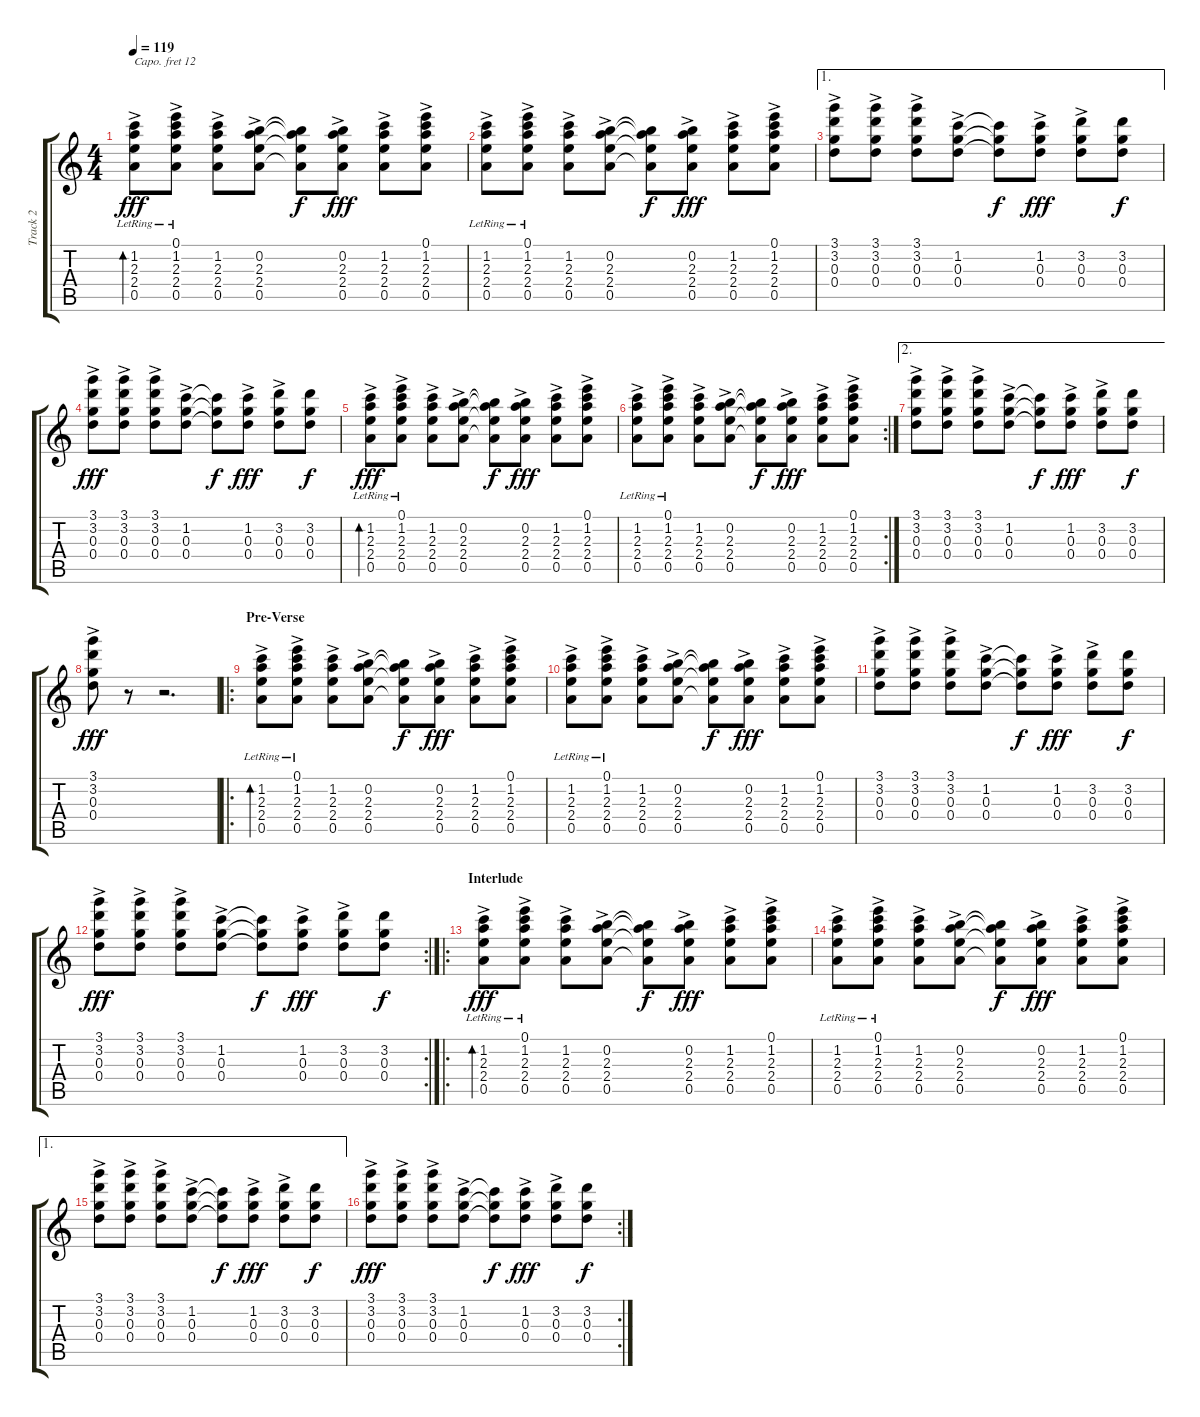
\track ("Track 2" "Track 2") {instrument acousticguitarsteel}
\staff {score tabs}
\capo 12
\tuning (E4 B3 G3 D3 A2 E2) {hide}
\ts (4 4)
\tempo 119
\clef g2
\ks c
(1.2{ac lr} 2.3{lr} 2.4{lr} 0.5{lr}).8{bd 60 dy fff} (0.1{ac} 1.2 2.3 2.4{lr} 0.5{lr}).8 (1.2{ac} 2.3 2.4 0.5).8 (0.2{ac} 2.3 2.4 0.5).8 (0.2{t} 2.3{t} 2.4{t} 0.5{t}).8{dy f} (0.2{ac} 2.3 2.4 0.5).8{dy fff} (1.2{ac} 2.3 2.4 0.5).8 (0.1{ac} 1.2 2.3 2.4 0.5).8 |
(1.2{ac lr} 2.3{lr} 2.4{lr} 0.5{lr}).8 (0.1{ac} 1.2 2.3 2.4{lr} 0.5{lr}).8 (1.2{ac} 2.3 2.4 0.5).8 (0.2{ac} 2.3 2.4 0.5).8 (0.2{t} 2.3{t} 2.4{t} 0.5{t}).8{dy f} (0.2{ac} 2.3 2.4 0.5).8{dy fff} (1.2{ac} 2.3 2.4 0.5).8 (0.1{ac} 1.2 2.3 2.4 0.5).8 |
\ae 1
(3.1 3.2{ac} 0.3 0.4).8 (3.1 3.2{ac} 0.3 0.4).8 (3.1 3.2{ac} 0.3 0.4).8 (1.2{ac} 0.3 0.4).8 (1.2{t} 0.3{t} 0.4{t}).8{dy f} (1.2{ac} 0.3 0.4).8{dy fff} (3.2{ac} 0.3 0.4).8 (3.2 0.3 0.4).8{dy f} |
(3.1 3.2{ac} 0.3 0.4).8{dy fff} (3.1 3.2{ac} 0.3 0.4).8 (3.1 3.2{ac} 0.3 0.4).8 (1.2{ac} 0.3 0.4).8 (1.2{t} 0.3{t} 0.4{t}).8{dy f} (1.2{ac} 0.3 0.4).8{dy fff} (3.2{ac} 0.3 0.4).8 (3.2 0.3 0.4).8{dy f} |
(1.2{ac lr} 2.3{lr} 2.4{lr} 0.5{lr}).8{bd 60 dy fff} (0.1{ac} 1.2 2.3 2.4{lr} 0.5{lr}).8 (1.2{ac} 2.3 2.4 0.5).8 (0.2{ac} 2.3 2.4 0.5).8 (0.2{t} 2.3{t} 2.4{t} 0.5{t}).8{dy f} (0.2{ac} 2.3 2.4 0.5).8{dy fff} (1.2{ac} 2.3 2.4 0.5).8 (0.1{ac} 1.2 2.3 2.4 0.5).8 |
\rc 2
(1.2{ac lr} 2.3{lr} 2.4{lr} 0.5{lr}).8 (0.1{ac} 1.2 2.3 2.4{lr} 0.5{lr}).8 (1.2{ac} 2.3 2.4 0.5).8 (0.2{ac} 2.3 2.4 0.5).8 (0.2{t} 2.3{t} 2.4{t} 0.5{t}).8{dy f} (0.2{ac} 2.3 2.4 0.5).8{dy fff} (1.2{ac} 2.3 2.4 0.5).8 (0.1{ac} 1.2 2.3 2.4 0.5).8 |
\ae 2
(3.1 3.2{ac} 0.3 0.4).8 (3.1 3.2{ac} 0.3 0.4).8 (3.1 3.2{ac} 0.3 0.4).8 (1.2{ac} 0.3 0.4).8 (1.2{t} 0.3{t} 0.4{t}).8{dy f} (1.2{ac} 0.3 0.4).8{dy fff} (3.2{ac} 0.3 0.4).8 (3.2 0.3 0.4).8{dy f} |
(3.1 3.2{ac} 0.3 0.4).8{dy fff} r.8 r.2{d} |
\ro
\section ("" "Pre-Verse")
(1.2{ac lr} 2.3{lr} 2.4{lr} 0.5{lr}).8{bd 60} (0.1{ac} 1.2 2.3 2.4{lr} 0.5{lr}).8 (1.2{ac} 2.3 2.4 0.5).8 (0.2{ac} 2.3 2.4 0.5).8 (0.2{t} 2.3{t} 2.4{t} 0.5{t}).8{dy f} (0.2{ac} 2.3 2.4 0.5).8{dy fff} (1.2{ac} 2.3 2.4 0.5).8 (0.1{ac} 1.2 2.3 2.4 0.5).8 |
(1.2{ac lr} 2.3{lr} 2.4{lr} 0.5{lr}).8 (0.1{ac} 1.2 2.3 2.4{lr} 0.5{lr}).8 (1.2{ac} 2.3 2.4 0.5).8 (0.2{ac} 2.3 2.4 0.5).8 (0.2{t} 2.3{t} 2.4{t} 0.5{t}).8{dy f} (0.2{ac} 2.3 2.4 0.5).8{dy fff} (1.2{ac} 2.3 2.4 0.5).8 (0.1{ac} 1.2 2.3 2.4 0.5).8 |
(3.1 3.2{ac} 0.3 0.4).8 (3.1 3.2{ac} 0.3 0.4).8 (3.1 3.2{ac} 0.3 0.4).8 (1.2{ac} 0.3 0.4).8 (1.2{t} 0.3{t} 0.4{t}).8{dy f} (1.2{ac} 0.3 0.4).8{dy fff} (3.2{ac} 0.3 0.4).8 (3.2 0.3 0.4).8{dy f} |
\rc 2
(3.1 3.2{ac} 0.3 0.4).8{dy fff} (3.1 3.2{ac} 0.3 0.4).8 (3.1 3.2{ac} 0.3 0.4).8 (1.2{ac} 0.3 0.4).8 (1.2{t} 0.3{t} 0.4{t}).8{dy f} (1.2{ac} 0.3 0.4).8{dy fff} (3.2{ac} 0.3 0.4).8 (3.2 0.3 0.4).8{dy f} |
\ro
\section ("" "Interlude")
(1.2{ac lr} 2.3{lr} 2.4{lr} 0.5{lr}).8{bd 60 dy fff volume 9} (0.1{ac} 1.2 2.3 2.4{lr} 0.5{lr}).8 (1.2{ac} 2.3 2.4 0.5).8 (0.2{ac} 2.3 2.4 0.5).8 (0.2{t} 2.3{t} 2.4{t} 0.5{t}).8{dy f} (0.2{ac} 2.3 2.4 0.5).8{dy fff} (1.2{ac} 2.3 2.4 0.5).8 (0.1{ac} 1.2 2.3 2.4 0.5).8 |
(1.2{ac lr} 2.3{lr} 2.4{lr} 0.5{lr}).8 (0.1{ac} 1.2 2.3 2.4{lr} 0.5{lr}).8 (1.2{ac} 2.3 2.4 0.5).8 (0.2{ac} 2.3 2.4 0.5).8 (0.2{t} 2.3{t} 2.4{t} 0.5{t}).8{dy f} (0.2{ac} 2.3 2.4 0.5).8{dy fff} (1.2{ac} 2.3 2.4 0.5).8 (0.1{ac} 1.2 2.3 2.4 0.5).8 |
\ae 1
(3.1 3.2{ac} 0.3 0.4).8 (3.1 3.2{ac} 0.3 0.4).8 (3.1 3.2{ac} 0.3 0.4).8 (1.2{ac} 0.3 0.4).8 (1.2{t} 0.3{t} 0.4{t}).8{dy f} (1.2{ac} 0.3 0.4).8{dy fff} (3.2{ac} 0.3 0.4).8 (3.2 0.3 0.4).8{dy f} |
\rc 2
(3.1 3.2{ac} 0.3 0.4).8{dy fff} (3.1 3.2{ac} 0.3 0.4).8 (3.1 3.2{ac} 0.3 0.4).8 (1.2{ac} 0.3 0.4).8 (1.2{t} 0.3{t} 0.4{t}).8{dy f} (1.2{ac} 0.3 0.4).8{dy fff} (3.2{ac} 0.3 0.4).8 (3.2 0.3 0.4).8{dy f}
